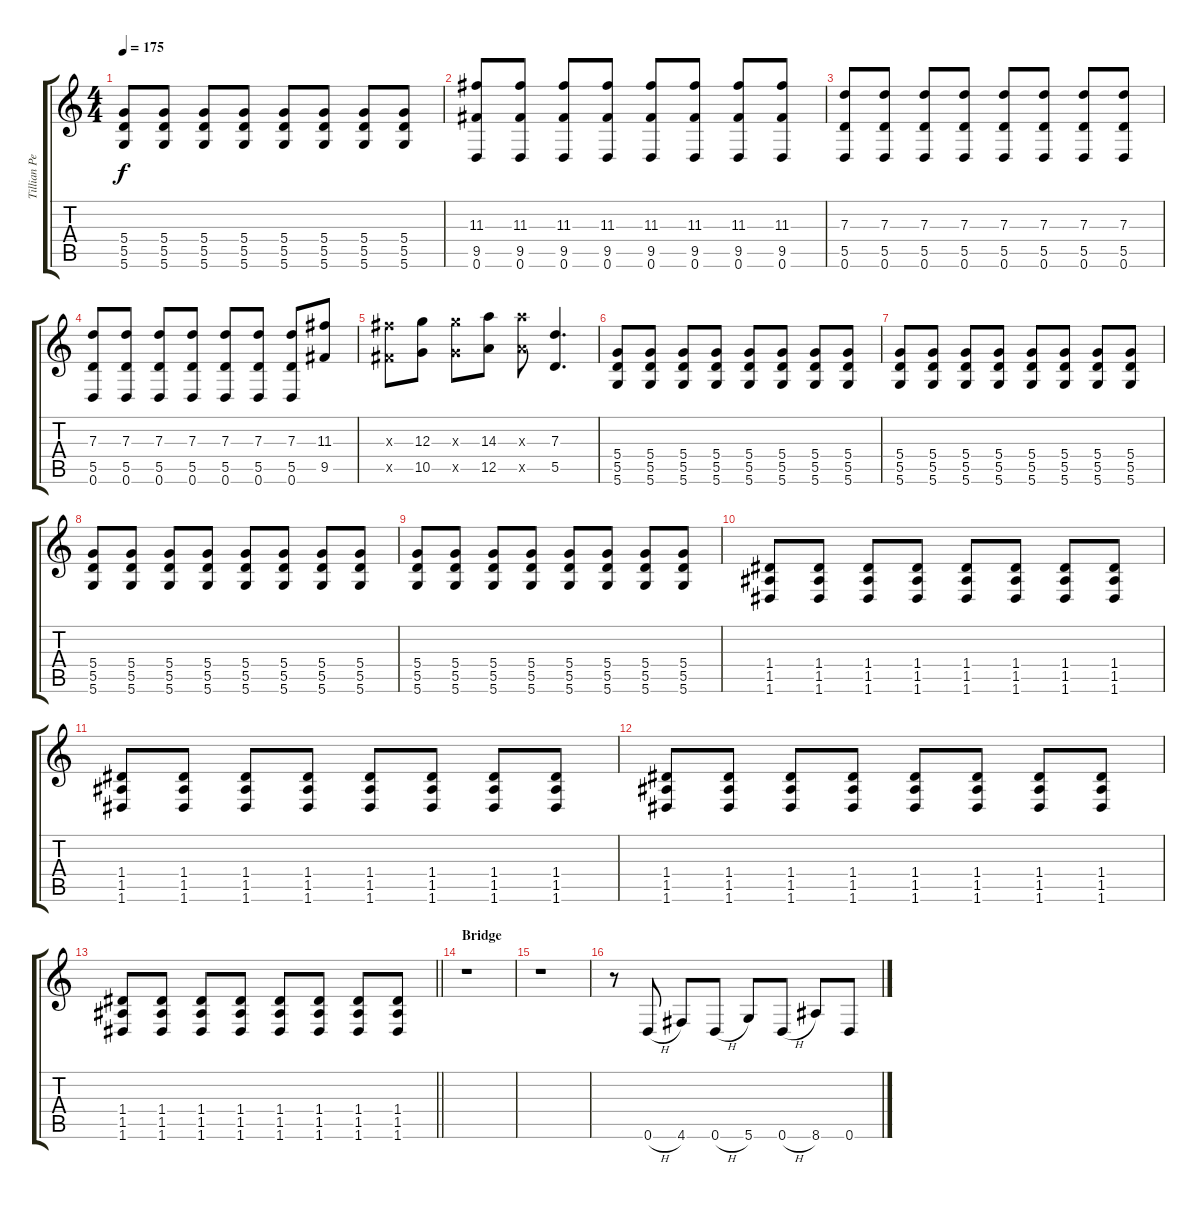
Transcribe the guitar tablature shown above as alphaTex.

\track ("Tillian Pearson - Guitar" "Tillian Pe") {instrument overdrivenguitar}
\staff {score tabs}
\tuning (E4 B3 G3 D3 A2 D2) {hide}
\ts (4 4)
\tempo 175
\clef g2
\ks c
(5.4 5.5 5.6).8{dy f} (5.4 5.5 5.6).8 (5.4 5.5 5.6).8 (5.4 5.5 5.6).8 (5.4 5.5 5.6).8 (5.4 5.5 5.6).8 (5.4 5.5 5.6).8 (5.4 5.5 5.6).8 |
(11.3 9.5 0.6).8 (11.3 9.5 0.6).8 (11.3 9.5 0.6).8 (11.3 9.5 0.6).8 (11.3 9.5 0.6).8 (11.3 9.5 0.6).8 (11.3 9.5 0.6).8 (11.3 9.5 0.6).8 |
(7.3 5.5 0.6).8 (7.3 5.5 0.6).8 (7.3 5.5 0.6).8 (7.3 5.5 0.6).8 (7.3 5.5 0.6).8 (7.3 5.5 0.6).8 (7.3 5.5 0.6).8 (7.3 5.5 0.6).8 |
(7.3 5.5 0.6).8 (7.3 5.5 0.6).8 (7.3 5.5 0.6).8 (7.3 5.5 0.6).8 (7.3 5.5 0.6).8 (7.3 5.5 0.6).8 (7.3 5.5 0.6).8 (11.3 9.5).8 |
(11.3{x} 9.5{x}).8 (12.3 10.5).8 (12.3{x} 10.5{x}).8 (14.3 12.5).8 (14.3{x} 12.5{x}).8 (7.3 5.5).4{d} |
(5.4 5.5 5.6).8 (5.4 5.5 5.6).8 (5.4 5.5 5.6).8 (5.4 5.5 5.6).8 (5.4 5.5 5.6).8 (5.4 5.5 5.6).8 (5.4 5.5 5.6).8 (5.4 5.5 5.6).8 |
(5.4 5.5 5.6).8 (5.4 5.5 5.6).8 (5.4 5.5 5.6).8 (5.4 5.5 5.6).8 (5.4 5.5 5.6).8 (5.4 5.5 5.6).8 (5.4 5.5 5.6).8 (5.4 5.5 5.6).8 |
(5.4 5.5 5.6).8 (5.4 5.5 5.6).8 (5.4 5.5 5.6).8 (5.4 5.5 5.6).8 (5.4 5.5 5.6).8 (5.4 5.5 5.6).8 (5.4 5.5 5.6).8 (5.4 5.5 5.6).8 |
(5.4 5.5 5.6).8 (5.4 5.5 5.6).8 (5.4 5.5 5.6).8 (5.4 5.5 5.6).8 (5.4 5.5 5.6).8 (5.4 5.5 5.6).8 (5.4 5.5 5.6).8 (5.4 5.5 5.6).8 |
(1.4 1.5 1.6).8 (1.4 1.5 1.6).8 (1.4 1.5 1.6).8 (1.4 1.5 1.6).8 (1.4 1.5 1.6).8 (1.4 1.5 1.6).8 (1.4 1.5 1.6).8 (1.4 1.5 1.6).8 |
(1.4 1.5 1.6).8 (1.4 1.5 1.6).8 (1.4 1.5 1.6).8 (1.4 1.5 1.6).8 (1.4 1.5 1.6).8 (1.4 1.5 1.6).8 (1.4 1.5 1.6).8 (1.4 1.5 1.6).8 |
(1.4 1.5 1.6).8 (1.4 1.5 1.6).8 (1.4 1.5 1.6).8 (1.4 1.5 1.6).8 (1.4 1.5 1.6).8 (1.4 1.5 1.6).8 (1.4 1.5 1.6).8 (1.4 1.5 1.6).8 |
\barLineRight lightlight
(1.4 1.5 1.6).8 (1.4 1.5 1.6).8 (1.4 1.5 1.6).8 (1.4 1.5 1.6).8 (1.4 1.5 1.6).8 (1.4 1.5 1.6).8 (1.4 1.5 1.6).8 (1.4 1.5 1.6).8 |
\section ("" "Bridge")
r.1 |
r.1 |
r.8 0.6{h}.8 4.6.8 0.6{h}.8 5.6.8 0.6{h}.8 8.6.8 0.6{h}.8
